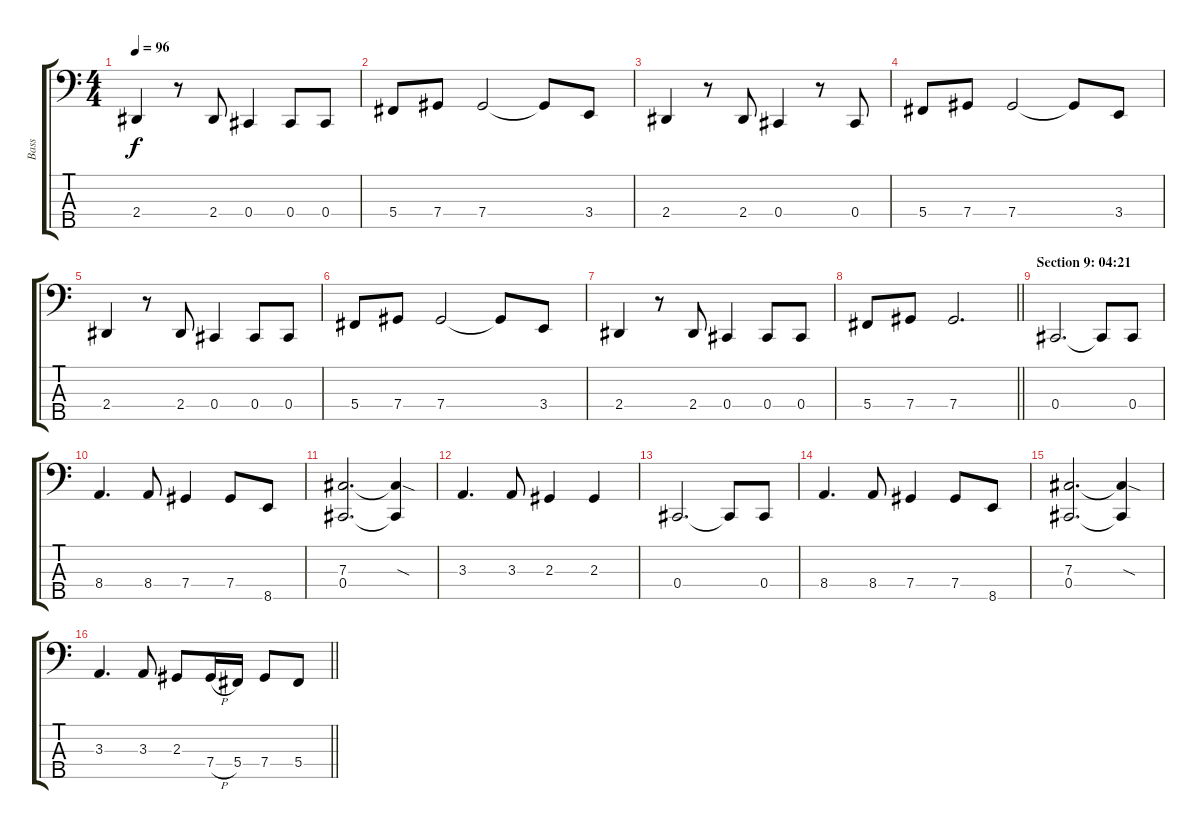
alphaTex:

\track ("Bass" "Bass") {instrument electricbasspick}
\staff {score tabs}
\tuning (E2 B1 Gb1 Db1 Ab0) {hide}
\ts (4 4)
\tempo 96
\clef f4
\ks c
2.4.4{dy f} r.8 2.4.8 0.4.4 0.4.8 0.4.8 |
5.4.8 7.4.8 7.4.2 7.4{t}.8 3.4.8 |
2.4.4 r.8 2.4.8 0.4.4 r.8 0.4.8 |
5.4.8 7.4.8 7.4.2 7.4{t}.8 3.4.8 |
2.4.4 r.8 2.4.8 0.4.4 0.4.8 0.4.8 |
5.4.8 7.4.8 7.4.2 7.4{t}.8 3.4.8 |
2.4.4 r.8 2.4.8 0.4.4 0.4.8 0.4.8 |
\barLineRight lightlight
5.4.8 7.4.8 7.4.2{d} |
\section ("" "Section 9: 04:21")
0.4.2{d} 0.4{t}.8 0.4.8 |
8.4.4{d} 8.4.8 7.4.4 7.4.8 8.5.8 |
(7.3 0.4).2{d} (7.3{sod t} 0.4{t}).4 |
3.3.4{d} 3.3.8 2.3.4 2.3.4 |
0.4.2{d} 0.4{t}.8 0.4.8 |
8.4.4{d} 8.4.8 7.4.4 7.4.8 8.5.8 |
(7.3 0.4).2{d} (7.3{sod t} 0.4{t}).4 |
\barLineRight lightlight
3.3.4{d} 3.3.8 2.3.8 7.4{h}.16 5.4.16 7.4.8 5.4.8
